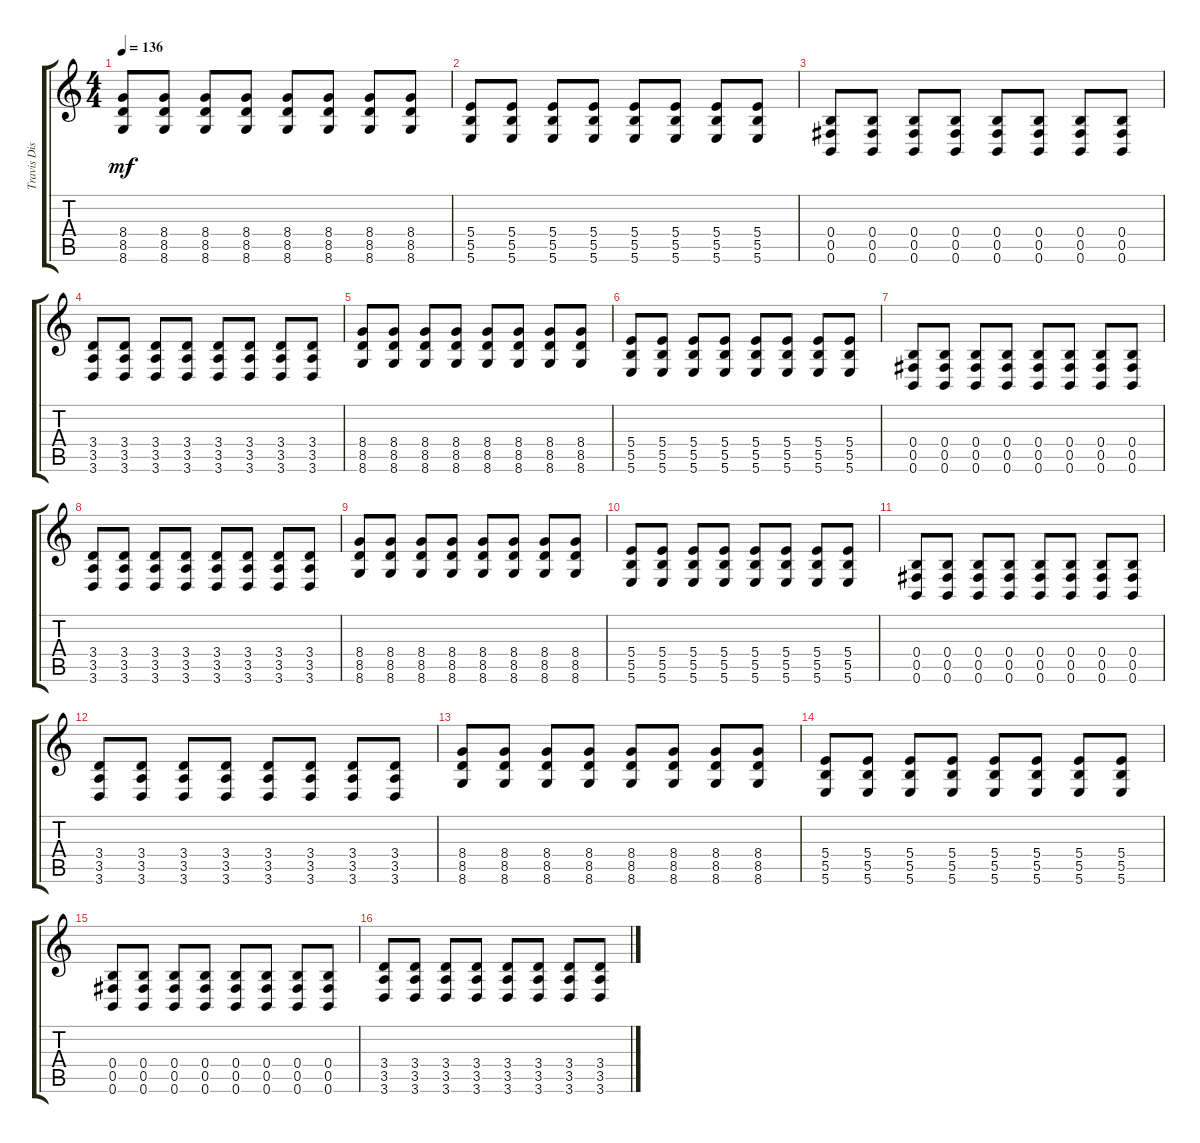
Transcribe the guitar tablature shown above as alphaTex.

\track ("Travis Distorted" "Travis Dis") {instrument distortionguitar}
\staff {score tabs}
\tuning (Db4 Ab3 E3 B2 Gb2 B1) {hide}
\ts (4 4)
\tempo 136
\clef g2
\ks c
(8.4 8.5 8.6).8{dy mf} (8.4 8.5 8.6).8 (8.4 8.5 8.6).8 (8.4 8.5 8.6).8 (8.4 8.5 8.6).8 (8.4 8.5 8.6).8 (8.4 8.5 8.6).8 (8.4 8.5 8.6).8 |
(5.4 5.5 5.6).8 (5.4 5.5 5.6).8 (5.4 5.5 5.6).8 (5.4 5.5 5.6).8 (5.4 5.5 5.6).8 (5.4 5.5 5.6).8 (5.4 5.5 5.6).8 (5.4 5.5 5.6).8 |
(0.4 0.5 0.6).8 (0.4 0.5 0.6).8 (0.4 0.5 0.6).8 (0.4 0.5 0.6).8 (0.4 0.5 0.6).8 (0.4 0.5 0.6).8 (0.4 0.5 0.6).8 (0.4 0.5 0.6).8 |
(3.4 3.5 3.6).8 (3.4 3.5 3.6).8 (3.4 3.5 3.6).8 (3.4 3.5 3.6).8 (3.4 3.5 3.6).8 (3.4 3.5 3.6).8 (3.4 3.5 3.6).8 (3.4 3.5 3.6).8 |
(8.4 8.5 8.6).8 (8.4 8.5 8.6).8 (8.4 8.5 8.6).8 (8.4 8.5 8.6).8 (8.4 8.5 8.6).8 (8.4 8.5 8.6).8 (8.4 8.5 8.6).8 (8.4 8.5 8.6).8 |
(5.4 5.5 5.6).8 (5.4 5.5 5.6).8 (5.4 5.5 5.6).8 (5.4 5.5 5.6).8 (5.4 5.5 5.6).8 (5.4 5.5 5.6).8 (5.4 5.5 5.6).8 (5.4 5.5 5.6).8 |
(0.4 0.5 0.6).8 (0.4 0.5 0.6).8 (0.4 0.5 0.6).8 (0.4 0.5 0.6).8 (0.4 0.5 0.6).8 (0.4 0.5 0.6).8 (0.4 0.5 0.6).8 (0.4 0.5 0.6).8 |
(3.4 3.5 3.6).8 (3.4 3.5 3.6).8 (3.4 3.5 3.6).8 (3.4 3.5 3.6).8 (3.4 3.5 3.6).8 (3.4 3.5 3.6).8 (3.4 3.5 3.6).8 (3.4 3.5 3.6).8 |
(8.4 8.5 8.6).8 (8.4 8.5 8.6).8 (8.4 8.5 8.6).8 (8.4 8.5 8.6).8 (8.4 8.5 8.6).8 (8.4 8.5 8.6).8 (8.4 8.5 8.6).8 (8.4 8.5 8.6).8 |
(5.4 5.5 5.6).8 (5.4 5.5 5.6).8 (5.4 5.5 5.6).8 (5.4 5.5 5.6).8 (5.4 5.5 5.6).8 (5.4 5.5 5.6).8 (5.4 5.5 5.6).8 (5.4 5.5 5.6).8 |
(0.4 0.5 0.6).8 (0.4 0.5 0.6).8 (0.4 0.5 0.6).8 (0.4 0.5 0.6).8 (0.4 0.5 0.6).8 (0.4 0.5 0.6).8 (0.4 0.5 0.6).8 (0.4 0.5 0.6).8 |
(3.4 3.5 3.6).8 (3.4 3.5 3.6).8 (3.4 3.5 3.6).8 (3.4 3.5 3.6).8 (3.4 3.5 3.6).8 (3.4 3.5 3.6).8 (3.4 3.5 3.6).8 (3.4 3.5 3.6).8 |
(8.4 8.5 8.6).8 (8.4 8.5 8.6).8 (8.4 8.5 8.6).8 (8.4 8.5 8.6).8 (8.4 8.5 8.6).8 (8.4 8.5 8.6).8 (8.4 8.5 8.6).8 (8.4 8.5 8.6).8 |
(5.4 5.5 5.6).8 (5.4 5.5 5.6).8 (5.4 5.5 5.6).8 (5.4 5.5 5.6).8 (5.4 5.5 5.6).8 (5.4 5.5 5.6).8 (5.4 5.5 5.6).8 (5.4 5.5 5.6).8 |
(0.4 0.5 0.6).8 (0.4 0.5 0.6).8 (0.4 0.5 0.6).8 (0.4 0.5 0.6).8 (0.4 0.5 0.6).8 (0.4 0.5 0.6).8 (0.4 0.5 0.6).8 (0.4 0.5 0.6).8 |
(3.4 3.5 3.6).8 (3.4 3.5 3.6).8 (3.4 3.5 3.6).8 (3.4 3.5 3.6).8 (3.4 3.5 3.6).8 (3.4 3.5 3.6).8 (3.4 3.5 3.6).8 (3.4 3.5 3.6).8
